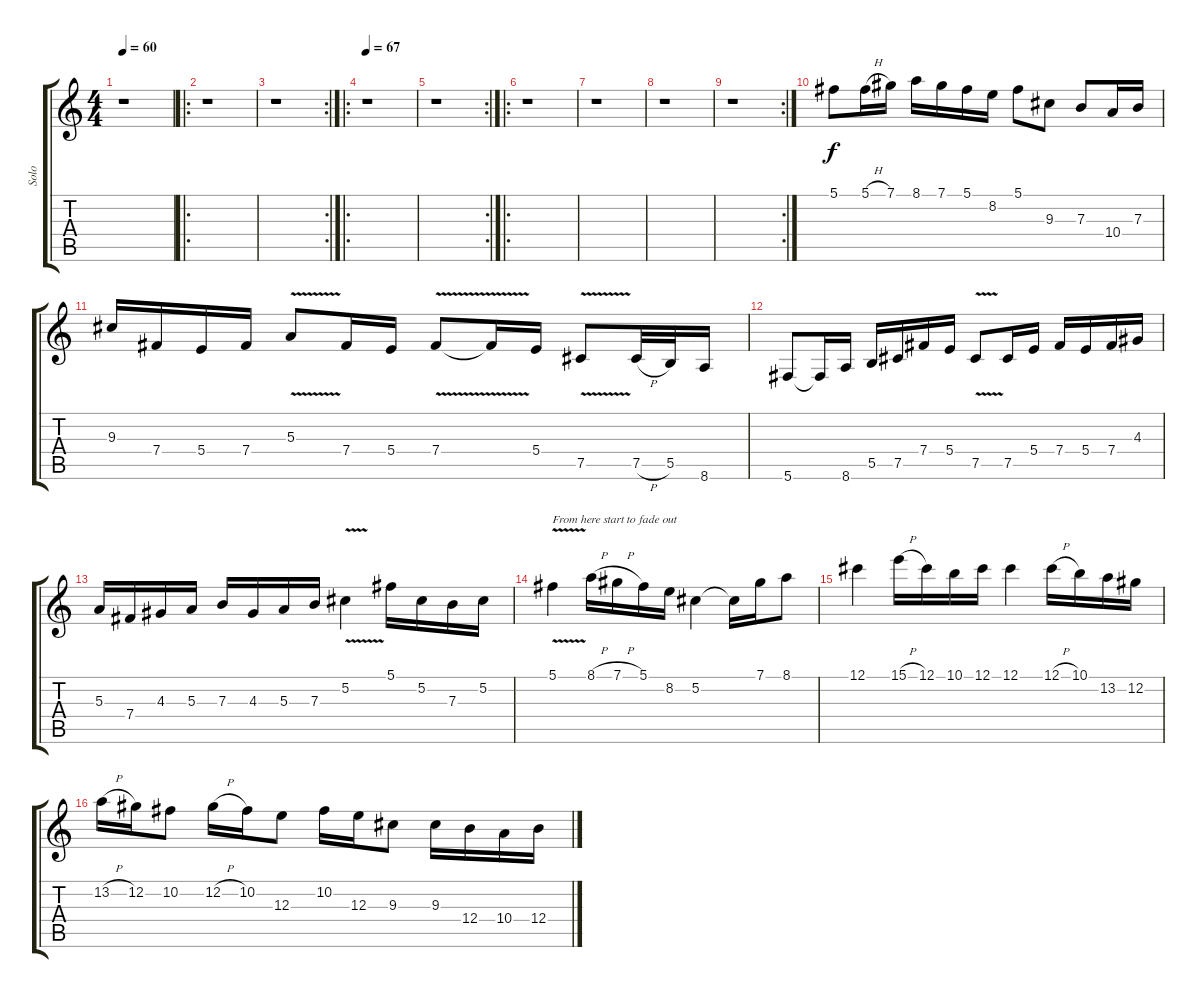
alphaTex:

\track ("Solo" "Solo") {instrument acousticguitarnylon}
\staff {score tabs}
\tuning (Db4 Ab3 E3 B2 Gb2 Db2) {hide}
\ts (4 4)
\tempo 60
\clef g2
\ks c
r.1{dy f} |
\ro
r.1 |
\rc 2
r.1 |
\ro
\tempo 67
r.1 |
\rc 2
r.1 |
\ro
r.1 |
r.1 |
r.1 |
\rc 2
r.1 |
5.1.8 5.1{h}.16 7.1.16 8.1.16 7.1.16 5.1.16 8.2.16 5.1.8 9.3.8 7.3.8 10.4.16 7.3.16 |
9.3.16 7.4.16 5.4.16 7.4.16 5.3{v}.8 7.4.16 5.4.16 7.4{v}.8 7.4{t}.16 5.4.16 7.5{v}.8 7.5{h}.32 5.5.32 8.6.16 |
5.6.8 5.6{t}.16 8.6.16 5.5.16 7.5.16 7.4.16 5.4.16 7.5{v}.8 7.5.16 5.4.16 7.4.16 5.4.16 7.4.16 4.3.16 |
5.3.16 7.4.16 4.3.16 5.3.16 7.3.16 4.3.16 5.3.16 7.3.16 5.2{v}.4 5.1.16 5.2.16 7.3.16 5.2.16 |
5.1{v}.4{txt "From here start to fade out"} 8.1{h}.16 7.1{h}.16 5.1.16 8.2.16 5.2.4 5.2{t}.16 7.1.16 8.1.8 |
12.1.4 15.1{h}.16 12.1.16 10.1.16 12.1.16 12.1.4 12.1{h}.16 10.1.16 13.2.16 12.2.16 |
13.2{h}.16 12.2.16 10.2.8 12.2{h}.16 10.2.16 12.3.8 10.2.16 12.3.16 9.3.8 9.3.16 12.4.16 10.4.16 12.4.16
